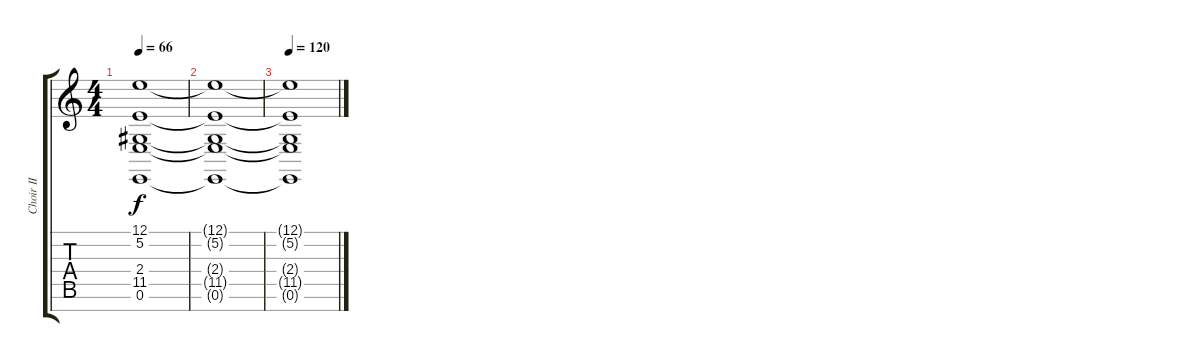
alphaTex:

\track ("Choir II" "Choir II") {instrument choiraahs}
\staff {score tabs}
\tuning (E4 B3 G3 D3 A2 E2 B1) {hide}
\ts (4 4)
\tempo 66
\clef g2
\ks c
(12.1 5.2 2.4 11.5 0.6).1{dy f} |
(12.1{t} 5.2{t} 2.4{t} 11.5{t} 0.6{t}).1 |
\tempo 120
(12.1{t} 5.2{t} 2.4{t} 11.5{t} 0.6{t}).1
